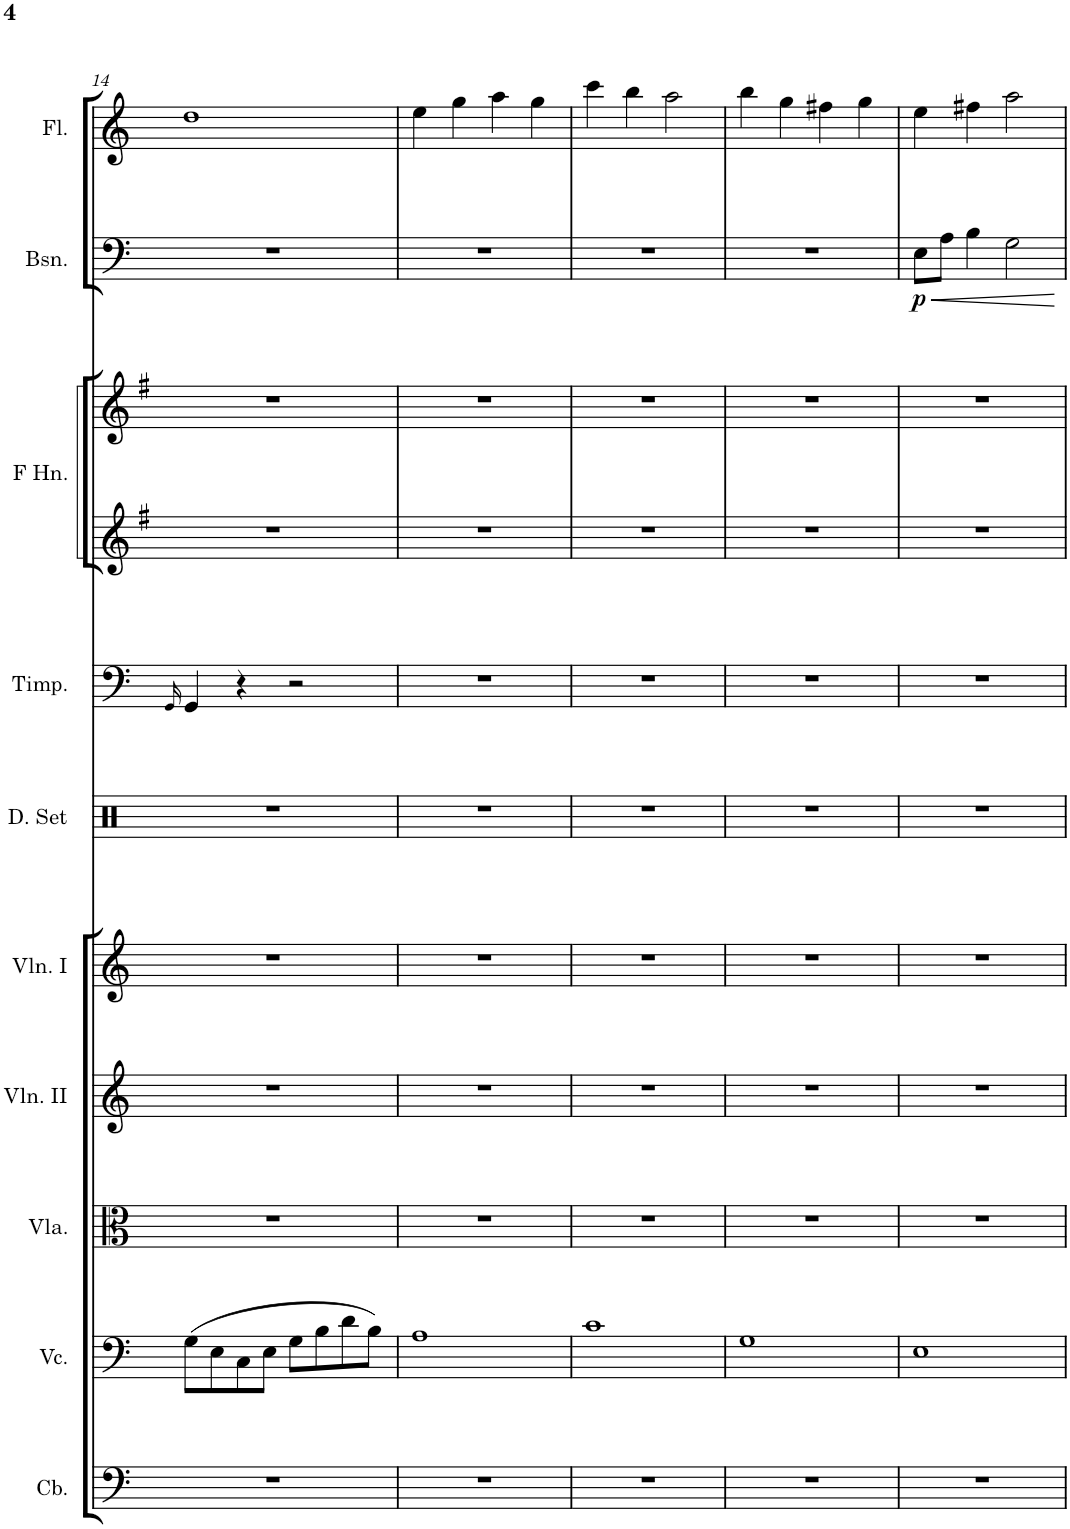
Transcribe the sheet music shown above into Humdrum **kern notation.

**kern	**kern	**kern	**kern	**kern	**kern	**kern	**kern	**kern	**kern	**dynam	**kern
*part10	*part9	*part8	*part7	*part6	*part5	*part4	*part3	*part3	*part2	*part2	*part1
*staff11	*staff10	*staff9	*staff8	*staff7	*staff6	*staff5	*staff4	*staff3	*staff2	*staff2	*staff1
*I"Contrabasses	*I"Violoncellos	*I"Violas	*I"Violins II	*I"Violins I	*I"Drumset	*I"Timpani	*I"Horns in F	*	*I"Bassoons	*	*I"Flutes
*I'Cb.	*I'Vc.	*I'Vla.	*I'Vln. II	*I'Vln. I	*I'D. Set	*I'Timp.	*	*	*I'Bsn.	*	*I'Fl.
!!LO:PB:g=z
*clefF4	*clefF4	*clefC3	*clefG2	*clefG2	*clefX	*clefF4	*clefG2	*clefG2	*clefF4	*	*clefG2
*Trd7c12	*	*	*	*	*	*	*Trd4c7	*Trd4c7	*	*	*
*k[]	*k[]	*k[]	*k[]	*k[]	*k[]	*k[]	*k[f#]	*k[f#]	*k[]	*	*k[]
*M4/4	*M4/4	*M4/4	*M4/4	*M4/4	*M4/4	*M4/4	*M4/4	*M4/4	*M4/4	*	*M4/4
=14	=14	=14	=14	=14	=14	=14	=14	=14	=14	=14	=14
.	.	.	.	.	.	16qGG/	.	.	.	.	.
1r	(8G\L	1r	1r	1r	1r	4GG/	1r	1r	1r	.	1dd
.	8E\	.	.	.	.	.	.	.	.	.	.
.	8C\	.	.	.	.	4r	.	.	.	.	.
.	8E\J	.	.	.	.	.	.	.	.	.	.
.	8G\L	.	.	.	.	2r	.	.	.	.	.
.	8B\	.	.	.	.	.	.	.	.	.	.
.	8d\	.	.	.	.	.	.	.	.	.	.
.	8B\J)	.	.	.	.	.	.	.	.	.	.
=15	=15	=15	=15	=15	=15	=15	=15	=15	=15	=15	=15
1r	1A	1r	1r	1r	1r	1r	1r	1r	1r	.	4ee\
.	.	.	.	.	.	.	.	.	.	.	4gg\
.	.	.	.	.	.	.	.	.	.	.	4aa\
.	.	.	.	.	.	.	.	.	.	.	4gg\
=16	=16	=16	=16	=16	=16	=16	=16	=16	=16	=16	=16
1r	1c	1r	1r	1r	1r	1r	1r	1r	1r	.	4ccc\
.	.	.	.	.	.	.	.	.	.	.	4bb\
.	.	.	.	.	.	.	.	.	.	.	2aa\
=17	=17	=17	=17	=17	=17	=17	=17	=17	=17	=17	=17
1r	1G	1r	1r	1r	1r	1r	1r	1r	1r	.	4bb\
.	.	.	.	.	.	.	.	.	.	.	4gg\
.	.	.	.	.	.	.	.	.	.	.	4ff#X\
.	.	.	.	.	.	.	.	.	.	.	4gg\
=18	=18	=18	=18	=18	=18	=18	=18	=18	=18	=18	=18
!	!	!	!	!	!	!	!	!	!	!LO:HP:b	!
!	!	!	!	!	!	!	!	!	!	!LO:DY:n=1:b	!
1r	1E	1r	1r	1r	1r	1r	1r	1r	8E\L	< p	4ee\
.	.	.	.	.	.	.	.	.	8A\J	.	.
.	.	.	.	.	.	.	.	.	4B\	.	4ff#X\
.	.	.	.	.	.	.	.	.	2G\	.	2aa\
.	.	.	.	.	.	.	.	.	.	[	.
=	=	=	=	=	=	=	=	=	=	=	=
*-	*-	*-	*-	*-	*-	*-	*-	*-	*-	*-	*-
